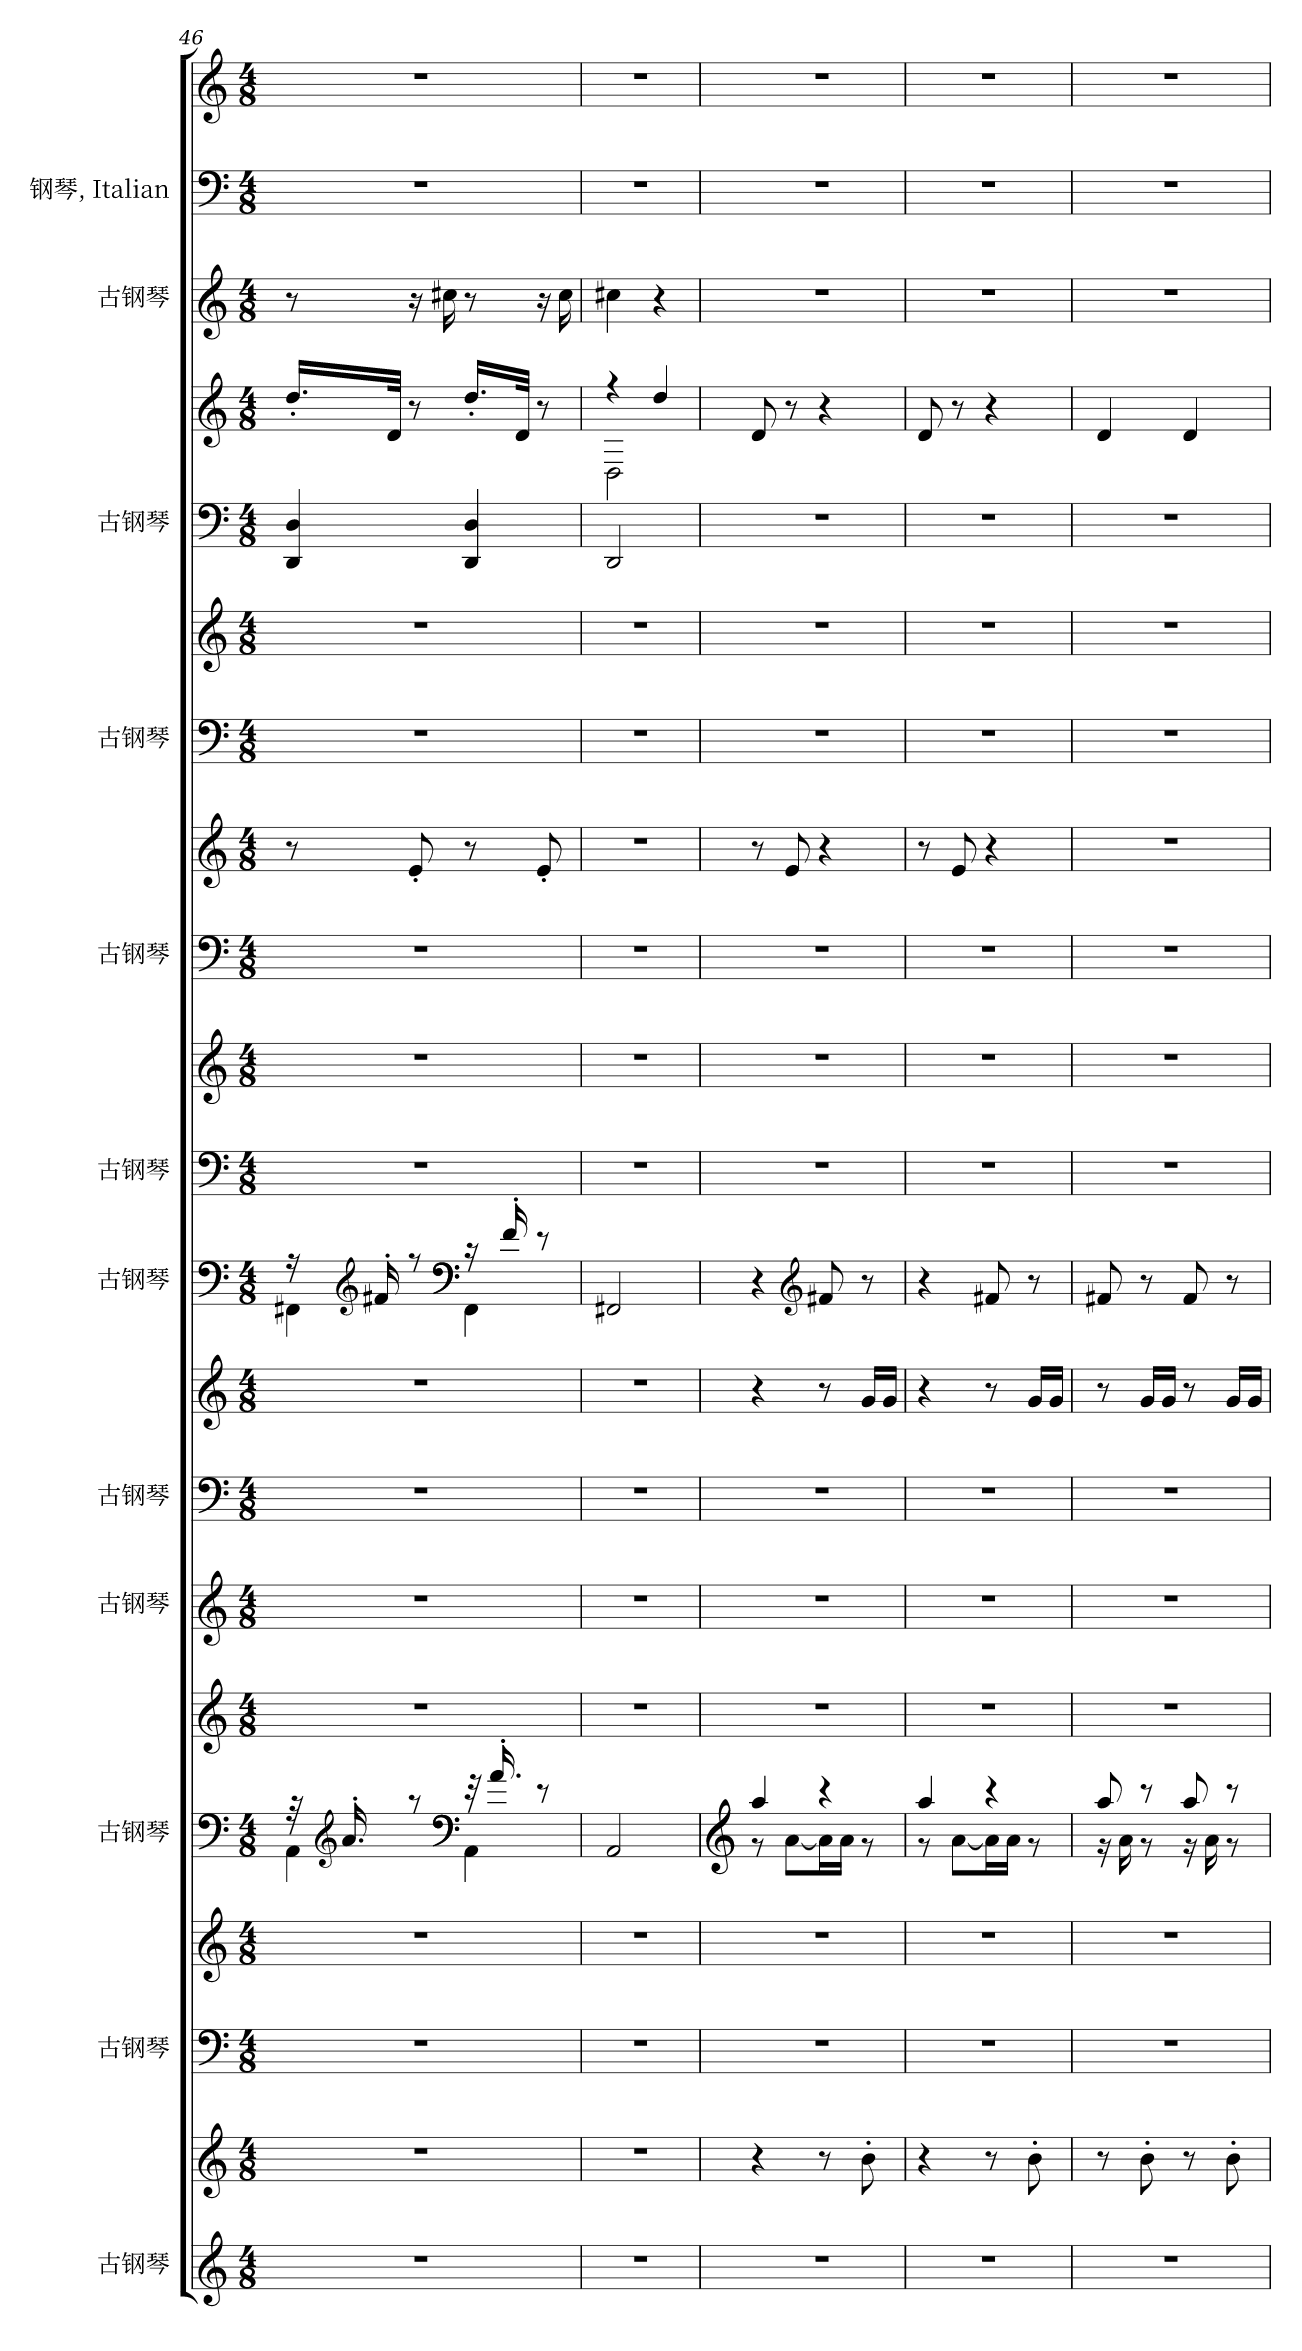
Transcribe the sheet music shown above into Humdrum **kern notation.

**kern	**kern	**kern	**kern	**kern	**kern	**kern	**kern	**kern	**kern	**kern	**kern	**kern	**kern	**kern	**kern	**kern	**kern	**kern	**kern	**kern
*part12	*part12	*part11	*part11	*part10	*part10	*part9	*part8	*part8	*part7	*part6	*part6	*part5	*part5	*part4	*part4	*part3	*part3	*part2	*part1	*part1
*staff21	*staff20	*staff19	*staff18	*staff17	*staff16	*staff15	*staff14	*staff13	*staff12	*staff11	*staff10	*staff9	*staff8	*staff7	*staff6	*staff5	*staff4	*staff3	*staff2	*staff1
*I"古钢琴	*	*I"古钢琴	*	*I"古钢琴	*	*I"古钢琴	*I"古钢琴	*	*I"古钢琴	*I"古钢琴	*	*I"古钢琴	*	*I"古钢琴	*	*I"古钢琴	*	*I"古钢琴	*I"钢琴, Italian	*
*clefG2	*clefG2	*clefF4	*clefG2	*clefF4	*clefG2	*clefG2	*clefF4	*clefG2	*clefF4	*clefF4	*clefG2	*clefF4	*clefG2	*clefF4	*clefG2	*clefF4	*clefG2	*clefG2	*clefF4	*clefG2
*k[]	*k[]	*k[]	*k[]	*k[]	*k[]	*k[]	*k[]	*k[]	*k[]	*k[]	*k[]	*k[]	*k[]	*k[]	*k[]	*k[]	*k[]	*k[]	*k[]	*k[]
*M4/8	*M4/8	*M4/8	*M4/8	*M4/8	*M4/8	*M4/8	*M4/8	*M4/8	*M4/8	*M4/8	*M4/8	*M4/8	*M4/8	*M4/8	*M4/8	*M4/8	*M4/8	*M4/8	*M4/8	*M4/8
=46	=46	=46	=46	=46	=46	=46	=46	=46	=46	=46	=46	=46	=46	=46	=46	=46	=46	=46	=46	=46
*	*	*	*	*^	*	*	*	*	*^	*	*	*	*	*	*	*	*	*	*	*
2r	2r	2r	2r	32r	4AA\	2r	2r	2r	2r	16r	4FF#X\	2r	2r	2r	8r	2r	2r	4DD/ 4D/	16.dd'/LL	8r	2r	2r
*	*	*	*	*clefG2	*	*	*	*	*	*	*	*	*	*	*	*	*	*	*	*	*	*
.	.	.	.	16.a'/	.	.	.	.	.	.	.	.	.	.	.	.	.	.	.	.	.	.
*	*	*	*	*	*	*	*	*	*	*clefG2	*	*	*	*	*	*	*	*	*	*	*	*
.	.	.	.	.	.	.	.	.	.	16f#X'/	.	.	.	.	.	.	.	.	.	.	.	.
.	.	.	.	.	.	.	.	.	.	.	.	.	.	.	.	.	.	.	32d/JJk	.	.	.
.	.	.	.	8r	.	.	.	.	.	8r	.	.	.	.	8e'/	.	.	.	8r	16r	.	.
.	.	.	.	.	.	.	.	.	.	.	.	.	.	.	.	.	.	.	.	16cc#X\	.	.
*	*	*	*	*clefF4	*	*	*	*	*	*clefF4	*	*	*	*	*	*	*	*	*	*	*	*
.	.	.	.	32r	4AA\	.	.	.	.	16r	4FF#\	.	.	.	8r	.	.	4DD/ 4D/	16.dd'/LL	8r	.	.
.	.	.	.	16.a'/	.	.	.	.	.	.	.	.	.	.	.	.	.	.	.	.	.	.
.	.	.	.	.	.	.	.	.	.	16f#'/	.	.	.	.	.	.	.	.	.	.	.	.
.	.	.	.	.	.	.	.	.	.	.	.	.	.	.	.	.	.	.	32d/JJk	.	.	.
.	.	.	.	8r	.	.	.	.	.	8r	.	.	.	.	8e'/	.	.	.	8r	16r	.	.
.	.	.	.	.	.	.	.	.	.	.	.	.	.	.	.	.	.	.	.	16cc#\	.	.
*	*	*	*	*v	*v	*	*	*	*	*v	*v	*	*	*	*	*	*	*	*	*	*	*
=47	=47	=47	=47	=47	=47	=47	=47	=47	=47	=47	=47	=47	=47	=47	=47	=47	=47	=47	=47	=47
*	*	*	*	*	*	*	*	*	*	*	*	*	*	*	*	*	*^	*	*	*
2r	2r	2r	2r	2AA/	2r	2r	2r	2r	2FF#X/	2r	2r	2r	2r	2r	2r	2DD/	4r	2D\	4cc#X\	2r	2r
.	.	.	.	.	.	.	.	.	.	.	.	.	.	.	.	.	4dd/	.	4r	.	.
*	*	*	*	*	*	*	*	*	*	*	*	*	*	*	*	*	*v	*v	*	*	*
=48	=48	=48	=48	=48	=48	=48	=48	=48	=48	=48	=48	=48	=48	=48	=48	=48	=48	=48	=48	=48
*	*	*	*	*clefG2	*	*	*	*	*	*	*	*	*	*	*	*	*	*	*	*
*	*	*	*	*^	*	*	*	*	*	*	*	*	*	*	*	*	*	*	*	*
2r	4r	2r	2r	4aa/	8r	2r	2r	2r	4r	4r	2r	2r	2r	8r	2r	2r	2r	8d/	2r	2r	2r
.	.	.	.	.	[8a\L	.	.	.	.	.	.	.	.	8e/	.	.	.	8r	.	.	.
*	*	*	*	*	*	*	*	*	*	*clefG2	*	*	*	*	*	*	*	*	*	*	*
.	8r	.	.	4r	16a\L]	.	.	.	8r	8f#X/	.	.	.	4r	.	.	.	4r	.	.	.
.	.	.	.	.	16a\JJ	.	.	.	.	.	.	.	.	.	.	.	.	.	.	.	.
.	8b'\	.	.	.	8r	.	.	.	16g/LL	8r	.	.	.	.	.	.	.	.	.	.	.
.	.	.	.	.	.	.	.	.	16g/JJ	.	.	.	.	.	.	.	.	.	.	.	.
!!LO:PB:g=z
=49	=49	=49	=49	=49	=49	=49	=49	=49	=49	=49	=49	=49	=49	=49	=49	=49	=49	=49	=49	=49	=49
2r	4r	2r	2r	4aa/	8r	2r	2r	2r	4r	4r	2r	2r	2r	8r	2r	2r	2r	8d/	2r	2r	2r
.	.	.	.	.	[8a\L	.	.	.	.	.	.	.	.	8e/	.	.	.	8r	.	.	.
.	8r	.	.	4r	16a\L]	.	.	.	8r	8f#X/	.	.	.	4r	.	.	.	4r	.	.	.
.	.	.	.	.	16a\JJ	.	.	.	.	.	.	.	.	.	.	.	.	.	.	.	.
.	8b'\	.	.	.	8r	.	.	.	16g/LL	8r	.	.	.	.	.	.	.	.	.	.	.
.	.	.	.	.	.	.	.	.	16g/JJ	.	.	.	.	.	.	.	.	.	.	.	.
=50	=50	=50	=50	=50	=50	=50	=50	=50	=50	=50	=50	=50	=50	=50	=50	=50	=50	=50	=50	=50	=50
2r	8r	2r	2r	8aa/	16r	2r	2r	2r	8r	8f#X/	2r	2r	2r	2r	2r	2r	2r	4d/	2r	2r	2r
.	.	.	.	.	16a\	.	.	.	.	.	.	.	.	.	.	.	.	.	.	.	.
.	8b'\	.	.	8r	8r	.	.	.	16g/LL	8r	.	.	.	.	.	.	.	.	.	.	.
.	.	.	.	.	.	.	.	.	16g/JJ	.	.	.	.	.	.	.	.	.	.	.	.
.	8r	.	.	8aa/	16r	.	.	.	8r	8f#/	.	.	.	.	.	.	.	4d/	.	.	.
.	.	.	.	.	16a\	.	.	.	.	.	.	.	.	.	.	.	.	.	.	.	.
.	8b'\	.	.	8r	8r	.	.	.	16g/LL	8r	.	.	.	.	.	.	.	.	.	.	.
.	.	.	.	.	.	.	.	.	16g/JJ	.	.	.	.	.	.	.	.	.	.	.	.
*	*	*	*	*v	*v	*	*	*	*	*	*	*	*	*	*	*	*	*	*	*	*
=	=	=	=	=	=	=	=	=	=	=	=	=	=	=	=	=	=	=	=	=
*-	*-	*-	*-	*-	*-	*-	*-	*-	*-	*-	*-	*-	*-	*-	*-	*-	*-	*-	*-	*-
